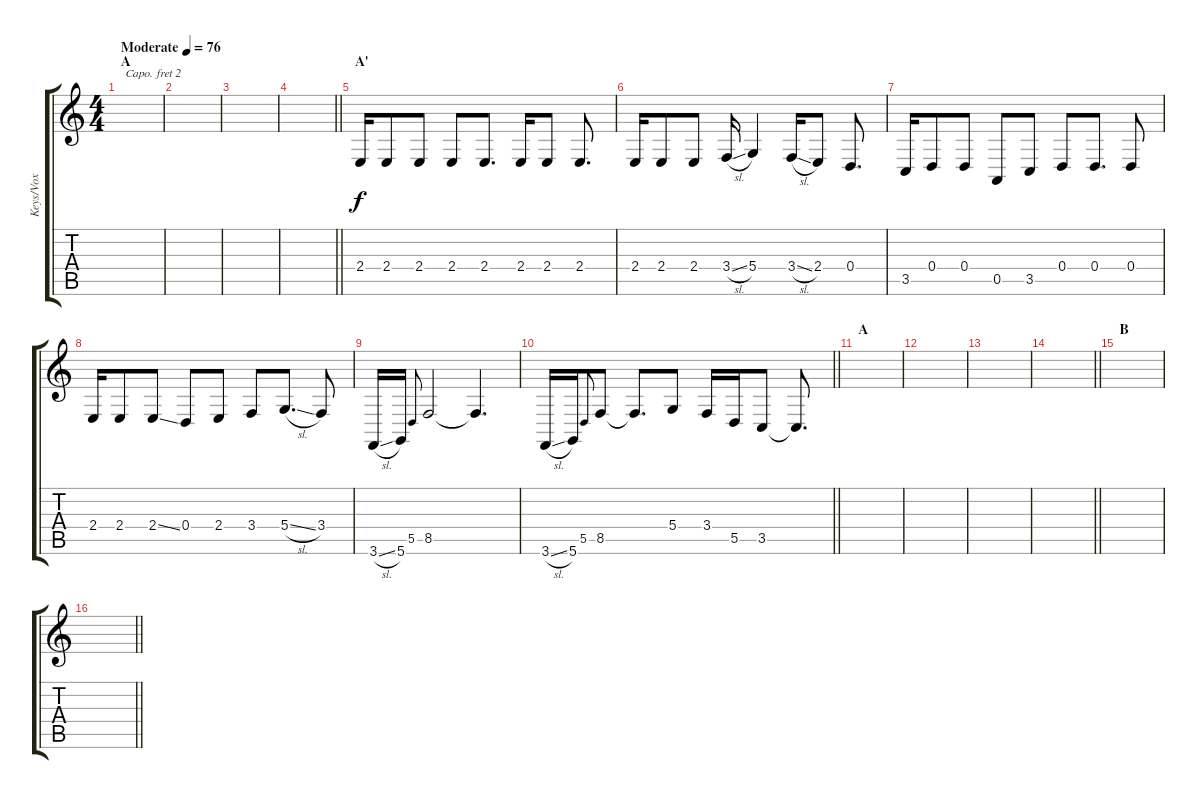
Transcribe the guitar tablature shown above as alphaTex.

\track ("Keys/Vox" "Keys/Vox") {instrument lead2sawtooth}
\staff {score tabs}
\capo 2
\tuning (D4 A3 F3 C3 G2 C2) {hide}
\ts (4 4)
\section ("" "A")
\tempo (76 "Moderate")
\clef g2
\ks c
|
|
|
\barLineRight lightlight
|
\section ("" "A'")
2.4.16 2.4.8 2.4.8 2.4.8 2.4.8{d} 2.4.16 2.4.8 2.4.8{d} |
2.4.16 2.4.8 2.4.8 3.4{sl}.16 5.4.4 3.4{sl}.16 2.4.8 0.4.8{d} |
3.5.16 0.4.8 0.4.8 0.5.8 3.5.8 0.4.8 0.4.8{d} 0.4.8 |
2.4.16 2.4.8 2.4{ss}.8 0.4.8 2.4.8 3.4.8 5.4{sl}.8{d} 3.4.8 |
3.6{sl}.16 5.6.16 5.5.8{gr onbeat} 8.5.2 8.5{t}.4{d} |
\barLineRight lightlight
3.6{sl}.16 5.6.16 5.5.8{gr onbeat} 8.5.8 8.5{t}.8{d} 5.4.8 3.4.16 5.5.16 3.5.8 3.5{t}.8{d} |
\section ("" "A")
|
|
|
\barLineRight lightlight
|
\section ("" "B")
|
\barLineRight lightlight
